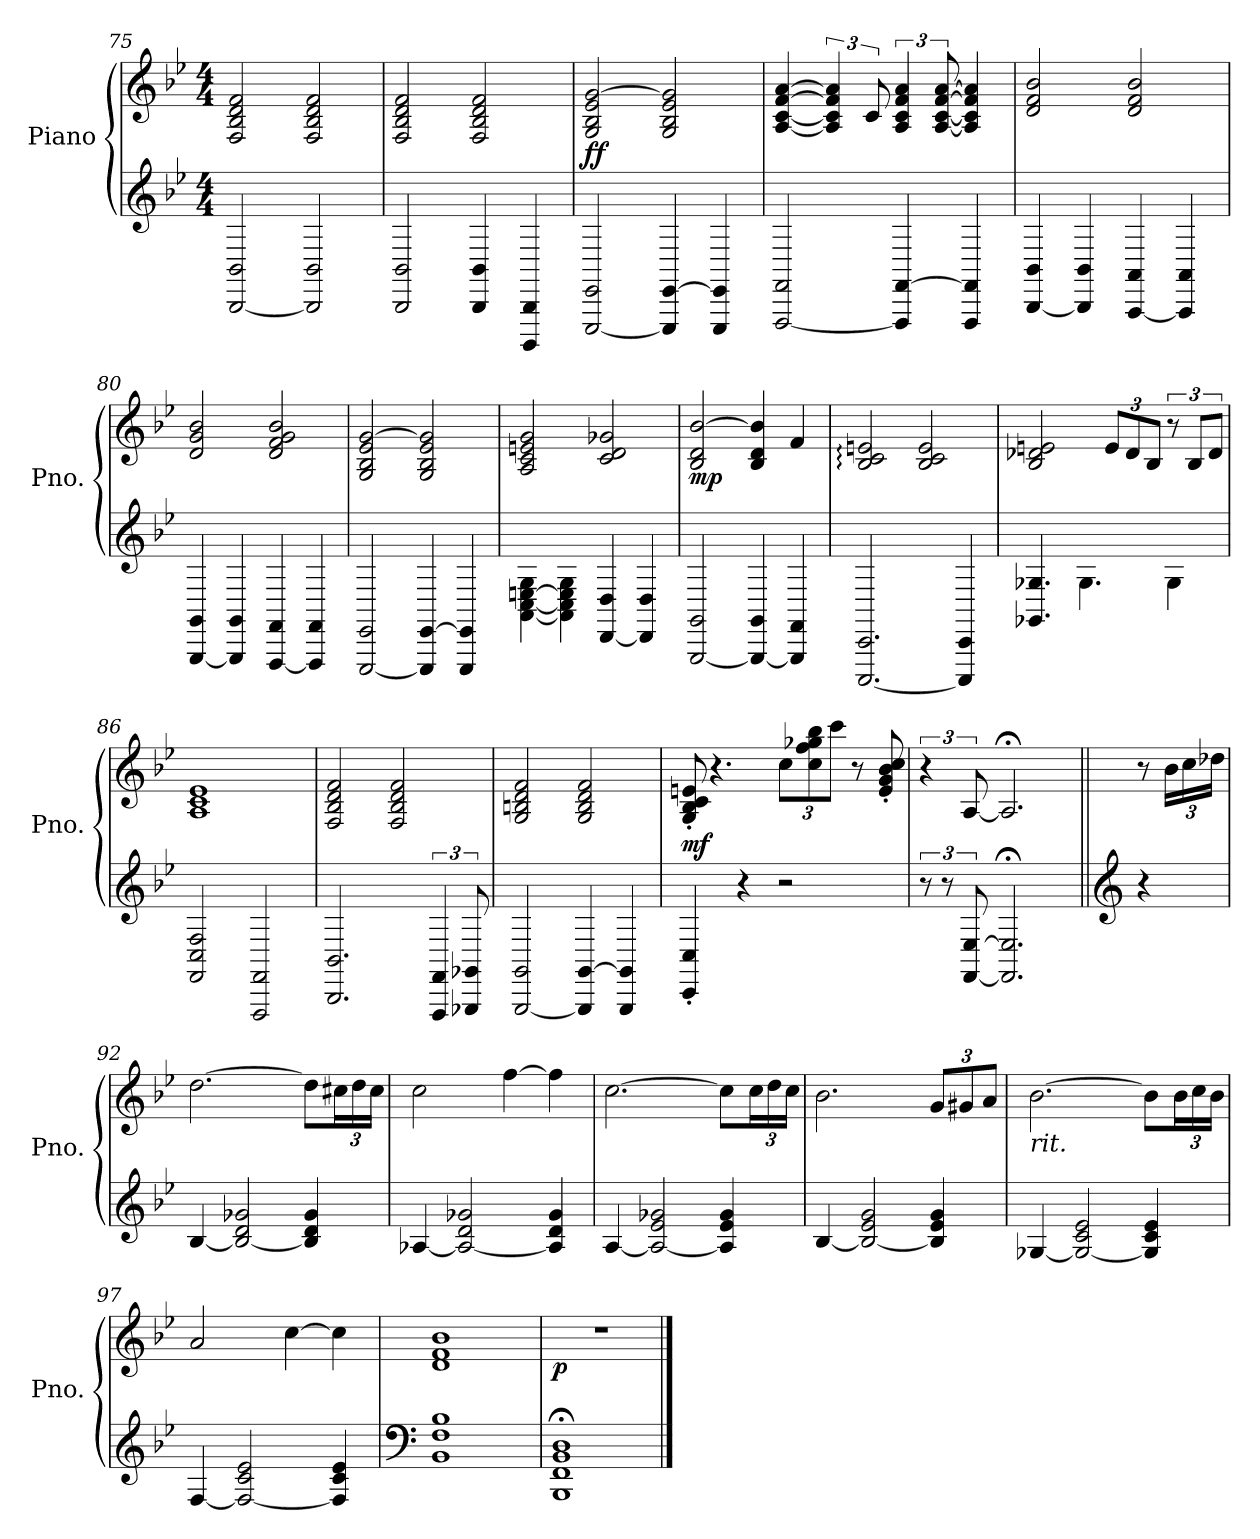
**kern	**kern	**dynam
*part1	*part1	*part1
*staff2	*staff1	*staff1/2
*I"Piano	*	*
*I'Pno.	*	*
*clefG2	*clefG2	*
*k[b-e-]	*k[b-e-]	*
*M4/4	*M4/4	*
=75	=75	=75
[2BBB-/ 2BB-/	2F/ 2B-/ 2d/ 2f/	.
2BBB-/] 2BB-/	2F/ 2B-/ 2d/ 2f/	.
=76	=76	=76
2BBB-/ 2BB-/	2F/ 2B-/ 2d/ 2f/	.
4BBB-/ 4BB-/	2F/ 2B-/ 2d/ 2f/	.
4BBBB-/ 4BBB-/	.	.
=77	=77	=77
!	!	!LO:DY:b
[2EEE-/ 2EE-/	2G/ 2B-/ 2e-/ [2g/	ff
4EEE-/] [4EE-/	2G/ 2B-/ 2e-/ 2g/]	.
4EEE-/ 4EE-/]	.	.
!!LO:LB:g=z
=78	=78	=78
[2FFF/ 2FF/	[4A/ [4c/ [4f/ [4a/	.
.	6A/] 6c/] 6f/] 6a/]	.
.	12c/	.
4FFF/] [4FF/	6A/ 6c/ 6f/ 6a/	.
.	[12A/ [12c/ [12f/ [12a/	.
4FFF/ 4FF/]	4A/] 4c/] 4f/] 4a/]	.
=79	=79	=79
[4BBB-/ 4BB-/	2d/ 2f/ 2b-/	.
4BBB-/] 4BB-/	.	.
[4AAA/ 4AA/	2d/ 2f/ 2b-/	.
4AAA/] 4AA/	.	.
=80	=80	=80
[4GGG/ 4GG/	2d/ 2g/ 2b-/	.
4GGG/] 4GG/	.	.
[4FFF/ 4FF/	2d/ 2f/ 2g/ 2b-/	.
4FFF/] 4FF/	.	.
=81	=81	=81
[2EEE-/ 2EE-/	2G/ 2B-/ 2e-/ [2g/	.
4EEE-/] [4EE-/	2G/ 2B-/ 2e-/ 2g/]	.
4EEE-/ 4EE-/]	.	.
=82	=82	=82
[4AA\ [4C\ [4En\ 4G\	2A/ 2c/ 2en/ 2g/	.
4AA\] 4C\] 4E\] 4G\	.	.
[4DD/ 4D/	2c/ 2d/ 2g-X/	.
4DD/] 4D/	.	.
=83	=83	=83
!	!	!LO:DY:b
[2GGG/ 2GG/	2B-/ 2d/ [2b-/	mp
4GGG/_ 4GG/	4B-/ 4d/ 4b-/]	.
4GGG/] 4FF/	4f/	.
=84	=84	=84
[2.CCC/ 2.CC/	2B-/: 2c/: 2en/:	.
.	2B-/ 2c/ 2e/	.
4CCC/] 4CC/	.	.
!!LO:LB:g=z
=85	=85	=85
4.GG-X/ 4.G-X/	2B-/ 2d-X/ 2en/	.
4.G-\	.	.
*	*Xbrackettup	*
.	12e/L	.
.	12d-/	.
.	12B-/J	.
*	*brackettup	*
4G-\	12r	.
.	12B-/L	.
.	12d-/J	.
=86	=86	=86
2FF/ 2C/ 2F/	1A 1c 1e-	.
2FFF/ 2FF/	.	.
=87	=87	=87
2.BBB-/ 2.BB-/	2F/ 2B-/ 2d/ 2f/	.
.	2F/ 2B-/ 2d/ 2f/	.
6FFF/ 6FF/	.	.
12GGG-X/ 12GG-X/	.	.
=88	=88	=88
[2GGG/ 2GG/	2G/ 2Bn/ 2d/ 2f/	.
4GGG/] [4GG/	2G/ 2B/ 2d/ 2f/	.
4GGG/ 4GG/]	.	.
=89	=89	=89
!	!	!LO:DY:b
4CC/' 4C/'	8G/' 8B-/' 8c/' 8en/'	mf
.	4.r	.
4r	.	.
*	*Xbrackettup	*
2r	12cc\L	.
.	12cc\ 12ff\ 12gg-X\ 12bb-\	.
.	12ccc\J	.
.	8r	.
.	8e/' 8g/' 8b-/' 8cc/'	.
=90	=90	=90
*	*brackettup	*
12r	6r	.
12r	.	.
[12FF/ [12E-/	[12A/	.
2.FF/];< 2.E-/];<	2.A;</]	.
!!LO:LB:g=z
=91||	=91||	=91||
*clefG2	*	*
*	*MM120	*
4r	8r	.
*	*Xbrackettup	*
.	24b-\LL	.
.	24cc\	.
.	24dd-X\JJ	.
=92	=92	=92
[4B-/	[2.dd\	.
2B-/_ 2d/ 2g-X/	.	.
4B-/] 4d/ 4g-/	8dd\L]	.
.	24cc#X\L	.
.	24dd\	.
.	24cc#\JJ	.
=93	=93	=93
[4A-X/	2cc\	.
2A-/_ 2d/ 2g-X/	.	.
.	[4ff\	.
4A-/] 4d/ 4g-/	4ff\]	.
=94	=94	=94
[4A/	[2.cc\	.
2A/_ 2e-/ 2g-X/	.	.
4A/] 4e-/ 4g-/	8cc\L]	.
.	24cc\L	.
.	24dd\	.
.	24cc\JJ	.
=95	=95	=95
[4B-/	2.b-\	.
2B-/_ 2e-/ 2g/	.	.
4B-/] 4e-/ 4g/	12g/L	.
.	12g#X/	.
.	12a/J	.
=96	=96	=96
*	*MM110	*
!	!LO:TX:b:i:t=rit.	!
[4G-X/	[2.b-\	.
*	*MM105	*
2G-/_ 2c/ 2e-/	.	.
*	*MM100	*
4G-/] 4c/ 4e-/	8b-\L]	.
.	24b-\L	.
.	24cc\	.
.	24b-\JJ	.
!!LO:LB:g=z
=97	=97	=97
[4F/	2a/	.
*	*MM90	*
2F/_ 2c/ 2e-/	.	.
*	*MM80	*
.	[4cc\	.
4F/] 4c/ 4e-/	4cc\]	.
=98	=98	=98
*clefF4	*	*
1BB- 1F 1B-	1d 1f 1b-	.
=99	=99	=99
!	!	!LO:DY:b
1BBB-;< 1FF;< 1BB-;< 1D;<	1r	p
==	==	==
*-	*-	*-
